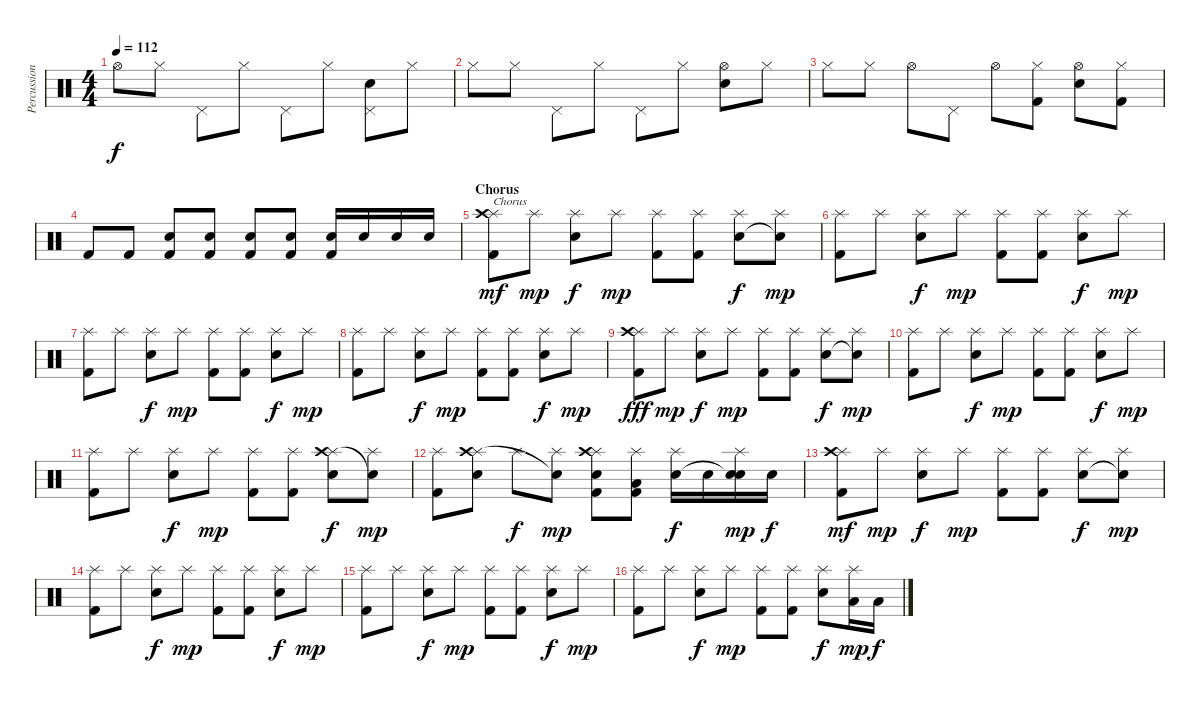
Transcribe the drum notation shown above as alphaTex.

\track ("Percussion" "Percussion") {instrument percussion}
\staff {score}
\articulation defaults
\ts (4 4)
\tempo 112
\clef neutral
\ks c "Hi-Hat (open)".8{dy f} "Hi-Hat (closed)".8 "Pedal Hi-Hat (hit)".8 "Hi-Hat (closed)".8 "Pedal Hi-Hat (hit)".8 "Hi-Hat (closed)".8
("Pedal Hi-Hat (hit)" "Electric Snare (hit)").8 "Hi-Hat (closed)".8 |
"Hi-Hat (closed)".8 "Hi-Hat (closed)".8 "Pedal Hi-Hat (hit)".8 "Hi-Hat (closed)".8 "Pedal Hi-Hat (hit)".8 "Hi-Hat (closed)".8 ("Hi-Hat (open)" "Electric Snare (hit)").8 "Hi-Hat (closed)".8 |
"Hi-Hat (closed)".8 "Hi-Hat (closed)".8 "Hi-Hat (open)".8 "Pedal Hi-Hat (hit)".8 "Hi-Hat (open)".8 ("Hi-Hat (closed)" "Kick (hit) 2").8 ("Hi-Hat (open)" "Electric Snare (hit)").8 ("Hi-Hat (closed)" "Kick (hit) 2").8 |
"Kick (hit) 2".8{volume 16} "Kick (hit) 2".8 ("Electric Snare (hit)" "Kick (hit) 2").8 ("Electric Snare (hit)" "Kick (hit) 2").8 ("Electric Snare (hit)" "Kick (hit) 2").8 ("Electric Snare (hit)" "Kick (hit) 2").8 ("Electric Snare (hit)" "Kick (hit) 2").16 "Electric Snare (hit)".16 "Electric Snare (hit)".16 "Electric Snare (hit)".16 |
\section ("" "Chorus")
("Splash (hit)" "Crash high (hit)" "Kick (hit) 2").8{txt "Chorus" dy mf volume 16} "Splash (hit)".8{dy mp} ("Splash (hit)" "Electric Snare (hit)").8{dy f} "Splash (hit)".8{dy mp} ("Splash (hit)" "Kick (hit) 2").8 ("Splash (hit)" "Kick (hit) 2").8 ("Splash (hit)" "Electric Snare (hit)").8{dy f} ("Splash (hit)" "Snare (hit)"{t}).8{dy mp} |
("Splash (hit)" "Kick (hit) 2").8 "Splash (hit)".8 ("Splash (hit)" "Electric Snare (hit)").8{dy f} "Splash (hit)".8{dy mp} ("Splash (hit)" "Kick (hit) 2").8 ("Splash (hit)" "Kick (hit) 2").8 ("Splash (hit)" "Electric Snare (hit)").8{dy f} "Splash (hit)".8{dy mp} |
("Splash (hit)" "Kick (hit) 2").8 "Splash (hit)".8 ("Splash (hit)" "Electric Snare (hit)").8{dy f} "Splash (hit)".8{dy mp} ("Splash (hit)" "Kick (hit) 2").8 ("Splash (hit)" "Kick (hit) 2").8 ("Splash (hit)" "Electric Snare (hit)").8{dy f} "Splash (hit)".8{dy mp} |
("Splash (hit)" "Kick (hit) 2").8 "Splash (hit)".8 ("Splash (hit)" "Electric Snare (hit)").8{dy f} "Splash (hit)".8{dy mp} ("Splash (hit)" "Kick (hit) 2").8 ("Splash (hit)" "Kick (hit) 2").8 ("Splash (hit)" "Electric Snare (hit)").8{dy f} "Splash (hit)".8{dy mp} |
("Splash (hit)" "Crash high (hit)" "Kick (hit) 2").8{dy fff} "Splash (hit)".8{dy mp} ("Splash (hit)" "Electric Snare (hit)").8{dy f} "Splash (hit)".8{dy mp} ("Splash (hit)" "Kick (hit) 2").8 ("Splash (hit)" "Kick (hit) 2").8 ("Splash (hit)" "Electric Snare (hit)").8{dy f} ("Splash (hit)" "Snare (hit)"{t}).8{dy mp} |
("Splash (hit)" "Kick (hit) 2").8 "Splash (hit)".8 ("Splash (hit)" "Electric Snare (hit)").8{dy f} "Splash (hit)".8{dy mp} ("Splash (hit)" "Kick (hit) 2").8 ("Splash (hit)" "Kick (hit) 2").8 ("Splash (hit)" "Electric Snare (hit)").8{dy f} "Splash (hit)".8{dy mp} |
("Splash (hit)" "Kick (hit) 2").8{volume 16} "Splash (hit)".8 ("Splash (hit)" "Electric Snare (hit)").8{dy f} "Splash (hit)".8{dy mp} ("Splash (hit)" "Kick (hit) 2").8 ("Splash (hit)" "Kick (hit) 2").8 ("Splash (hit)" "Crash high (hit)" "Electric Snare (hit)").8{dy f} ("Splash (hit)" "Snare (hit)"{t}).8{dy mp} |
("Splash (hit)" "Kick (hit) 2").8 ("Splash (hit)" "Crash high (hit)" "Electric Snare (hit)").8 "Splash (hit)".8{dy f} ("Splash (hit)" "Snare (hit)"{t}).8{dy mp} ("Splash (hit)" "Crash high (hit)" "Electric Snare (hit)" "Kick (hit) 2").8 ("Splash (hit)" "Low Floor Tom (hit)" "Kick (hit) 2").8 ("Splash (hit)" "Electric Snare (hit)").16{dy f} "Electric Snare (hit)".16 ("Splash (hit)" "Snare (hit)"{t} "Electric Snare (hit)").16{dy mp} "Electric Snare (hit)".16{dy f} |
("Splash (hit)" "Crash high (hit)" "Kick (hit) 2").8{dy mf volume 16} "Splash (hit)".8{dy mp} ("Splash (hit)" "Electric Snare (hit)").8{dy f} "Splash (hit)".8{dy mp} ("Splash (hit)" "Kick (hit) 2").8 ("Splash (hit)" "Kick (hit) 2").8 ("Splash (hit)" "Electric Snare (hit)").8{dy f} ("Splash (hit)" "Snare (hit)"{t}).8{dy mp} |
("Splash (hit)" "Kick (hit) 2").8{volume 16} "Splash (hit)".8 ("Splash (hit)" "Electric Snare (hit)").8{dy f} "Splash (hit)".8{dy mp} ("Splash (hit)" "Kick (hit) 2").8 ("Splash (hit)" "Kick (hit) 2").8 ("Splash (hit)" "Electric Snare (hit)").8{dy f} "Splash (hit)".8{dy mp} |
("Splash (hit)" "Kick (hit) 2").8 "Splash (hit)".8 ("Splash (hit)" "Electric Snare (hit)").8{dy f} "Splash (hit)".8{dy mp} ("Splash (hit)" "Kick (hit) 2").8 ("Splash (hit)" "Kick (hit) 2").8 ("Splash (hit)" "Electric Snare (hit)").8{dy f} "Splash (hit)".8{dy mp} |
("Splash (hit)" "Kick (hit) 2").8 "Splash (hit)".8 ("Splash (hit)" "Electric Snare (hit)").8{dy f} "Splash (hit)".8{dy mp} ("Splash (hit)" "Kick (hit) 2").8 ("Splash (hit)" "Kick (hit) 2").8 ("Splash (hit)" "Electric Snare (hit)").8{dy f} ("Splash (hit)" "Low Floor Tom (hit)").16{dy mp} "Low Floor Tom (hit)".16{dy f}
